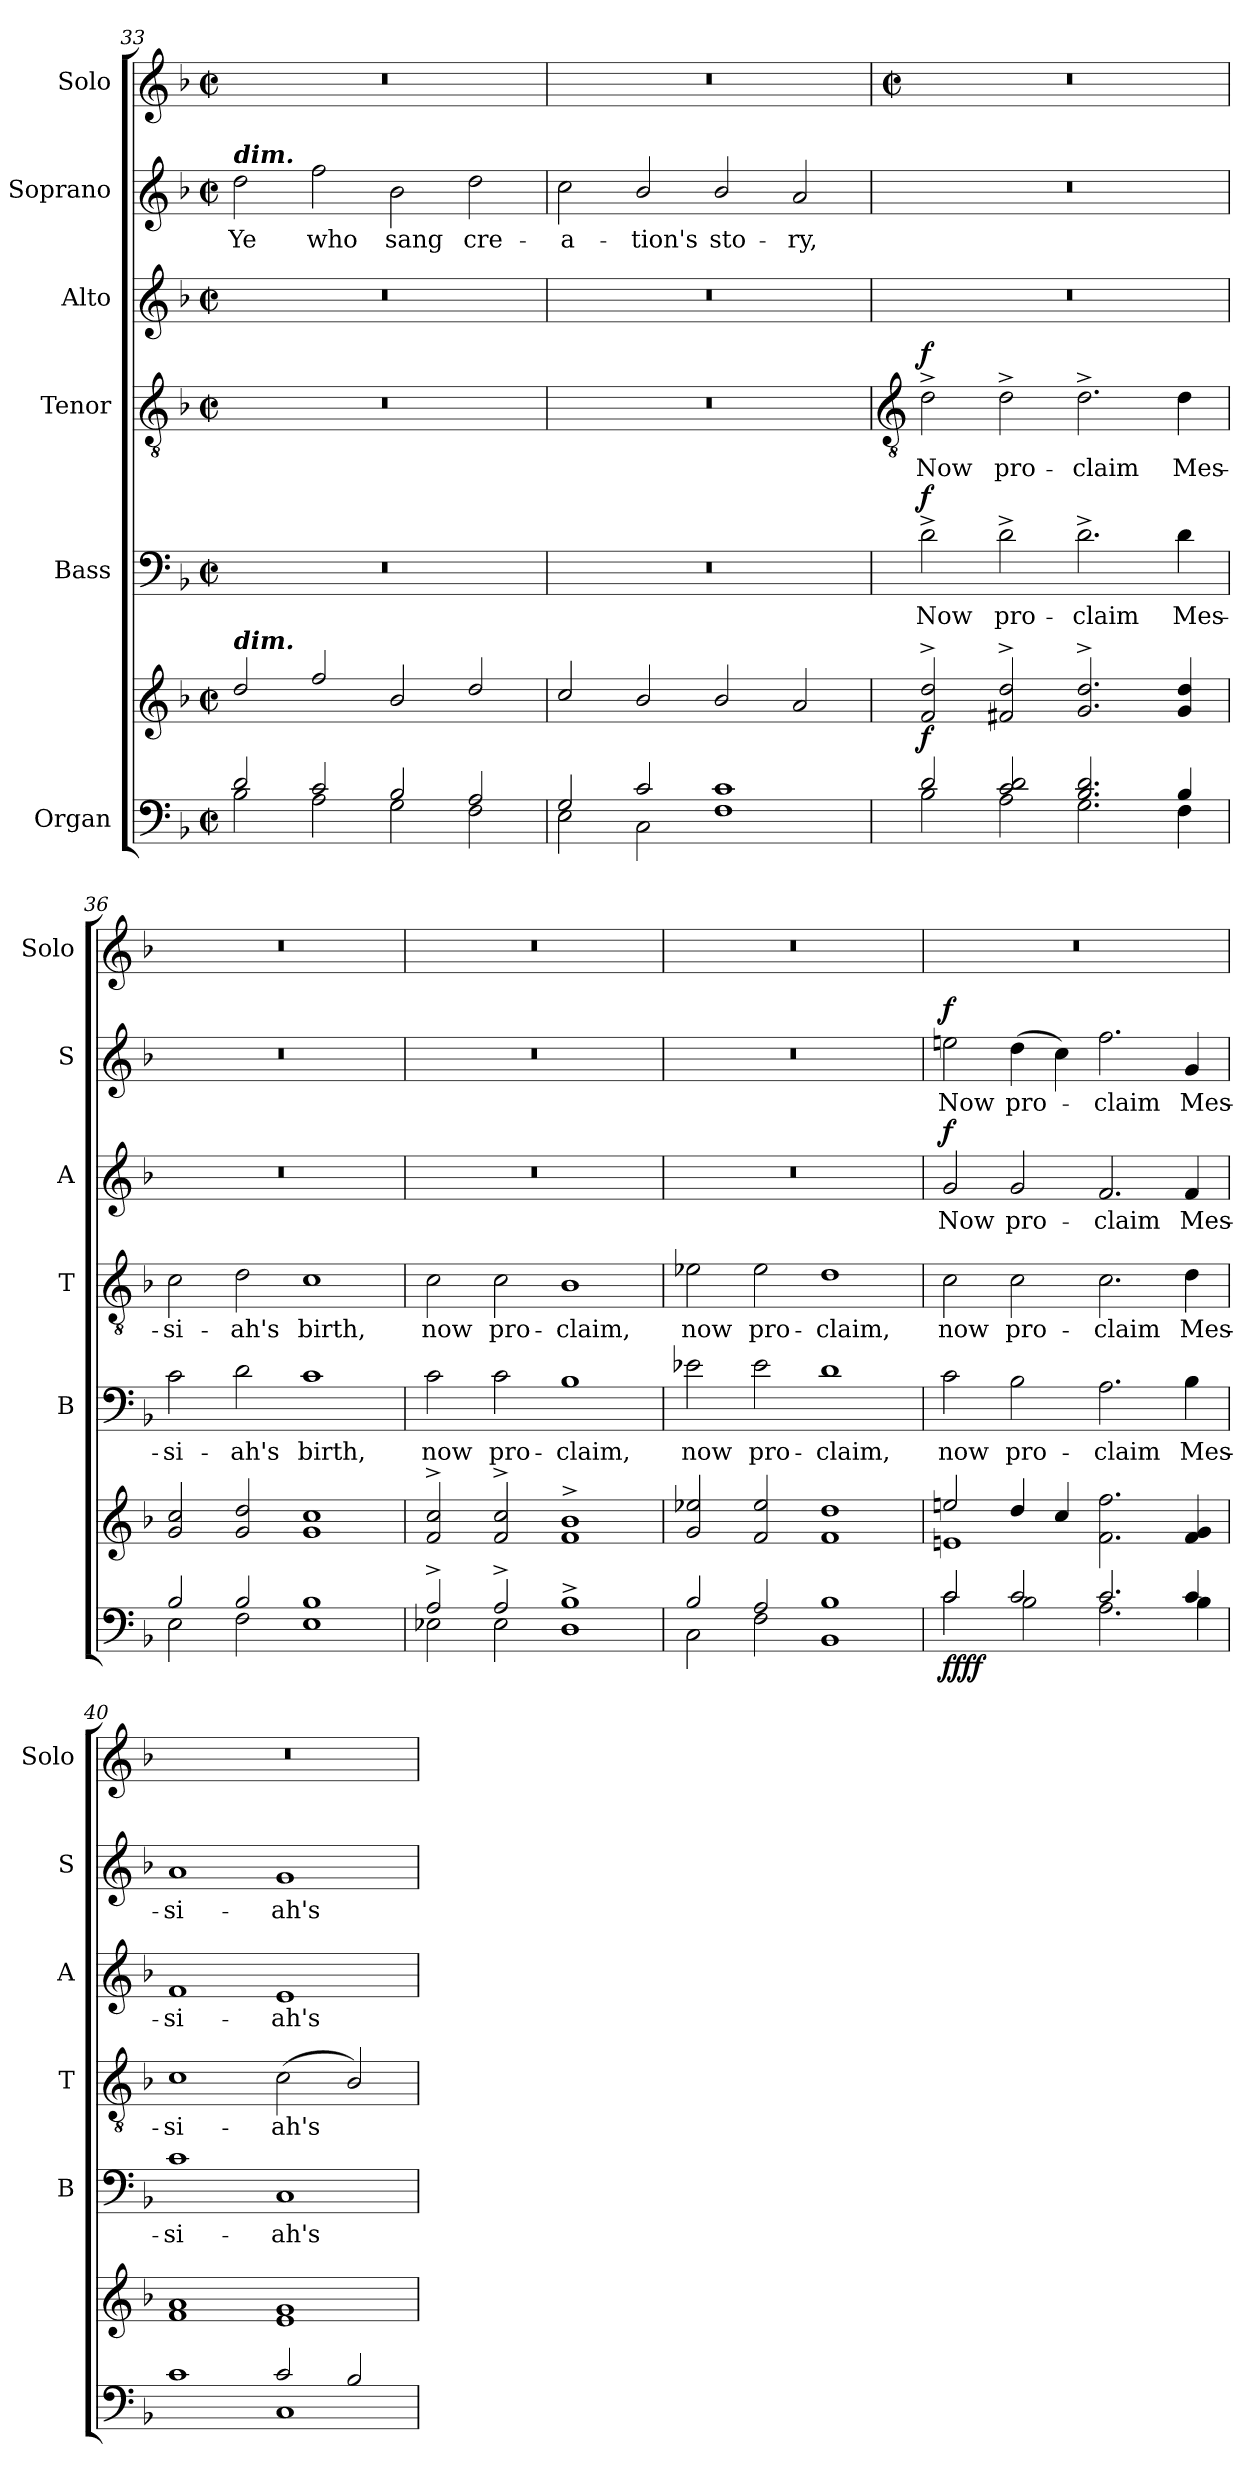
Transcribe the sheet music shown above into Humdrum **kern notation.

**kern	**kern	**dynam	**kern	**text	**dynam	**kern	**text	**dynam	**kern	**text	**dynam	**kern	**text	**dynam	**kern
*part6	*part6	*part6	*part5	*part5	*part5	*part4	*part4	*part4	*part3	*part3	*part3	*part2	*part2	*part2	*part1
*staff7	*staff6	*staff6/7	*staff5	*staff5	*staff5	*staff4	*staff4	*staff4	*staff3	*staff3	*staff3	*staff2	*staff2	*staff2	*staff1
*I"Organ	*	*	*I"Bass	*	*	*I"Tenor	*	*	*I"Alto	*	*	*I"Soprano	*	*	*I"Solo
*	*	*	*I'B	*	*	*I'T	*	*	*I'A	*	*	*I'S	*	*	*I'Solo
*clefF4	*clefG2	*	*clefF4	*	*	*clefGv2	*	*	*clefG2	*	*	*clefG2	*	*	*clefG2
*k[b-]	*k[b-]	*	*k[b-]	*	*	*k[b-]	*	*	*k[b-]	*	*	*k[b-]	*	*	*k[b-]
*F:	*F:	*	*F:	*	*	*F:	*	*	*F:	*	*	*F:	*	*	*F:
*M4/2	*M4/2	*	*M4/2	*	*	*M4/2	*	*	*M4/2	*	*	*M4/2	*	*	*M4/2
*met(c|)	*met(c|)	*	*met(c|)	*	*	*met(c|)	*	*	*met(c|)	*	*	*met(c|)	*	*	*met(c|)
=33	=33	=33	=33	=33	=33	=33	=33	=33	=33	=33	=33	=33	=33	=33	=33
*^	*^	*	*	*	*	*	*	*	*	*	*	*	*	*	*
!	!	!	!	!	!	!	!	!	!	!	!	!	!	!LO:TX:a:Bi:t=dim.	!	!	!
!	!	!LO:TX:a:Bi:t=dim.	!	!	!	!	!	!	!	!	!	!	!	!	!	!	!
!	!	!	!	!	!	!	!	!	!	!	!	!	!	!	!LO:LY:b	!	!
2d/	2B-\	2dd	0ryy	.	0r	.	.	0r	.	.	0r	.	.	2dd	Ye	.	0r
!	!	!	!	!	!	!	!	!	!	!	!	!	!	!	!LO:LY:b	!	!
2c/	2A\	2ff	.	.	.	.	.	.	.	.	.	.	.	2ff	who	.	.
!	!	!	!	!	!	!	!	!	!	!	!	!	!	!	!LO:LY:b	!	!
2B-/	2G\	2b-	.	.	.	.	.	.	.	.	.	.	.	2b-	sang	.	.
!	!	!	!	!	!	!	!	!	!	!	!	!	!	!	!LO:LY:b	!	!
2A/	2F\	2dd	.	.	.	.	.	.	.	.	.	.	.	2dd	cre-	.	.
=34	=34	=34	=34	=34	=34	=34	=34	=34	=34	=34	=34	=34	=34	=34	=34	=34	=34
!	!	!	!	!	!	!	!	!	!	!	!	!	!	!	!LO:LY:b	!	!
2G/	2E\	2cc	0ryy	.	0r	.	.	0r	.	.	0r	.	.	2cc	-a-	.	0r
!	!	!	!	!	!	!	!	!	!	!	!	!	!	!	!LO:LY:b	!	!
2c/	2C\	2b-/	.	.	.	.	.	.	.	.	.	.	.	2b-/	-tion's	.	.
!	!	!	!	!	!	!	!	!	!	!	!	!	!	!	!LO:LY:b	!	!
1c/	1F\	2b-/	.	.	.	.	.	.	.	.	.	.	.	2b-/	sto-	.	.
!	!	!	!	!	!	!	!	!	!	!	!	!	!	!	!LO:LY:b	!	!
.	.	2a	.	.	.	.	.	.	.	.	.	.	.	2a	-ry,	.	.
!!LO:LB:g=z
=35	=35	=35	=35	=35	=35	=35	=35	=35	=35	=35	=35	=35	=35	=35	=35	=35	=35
*	*	*	*	*	*	*	*	*clefGv2	*	*	*	*	*	*	*	*	*
*	*	*	*	*	*	*	*	*	*	*	*	*	*	*	*	*	*M4/2
*	*	*	*	*	*	*	*	*	*	*	*	*	*	*	*	*	*met(c|)
!	!	!	!	!LO:DY:b	!	!LO:LY:b	!LO:DY:b	!	!LO:LY:b	!LO:DY:b	!	!	!	!	!	!	!
2d/	2B-\	2f^ 2dd^	0ryy	f	2d^	Now	f	2d^	Now	f	0r	.	.	0r	.	.	0r
!	!	!	!	!	!	!LO:LY:b	!	!	!LO:LY:b	!	!	!	!	!	!	!	!
2c/ 2d/	2A\	2f#X^ 2dd^	.	.	2d^	pro-	.	2d^	pro-	.	.	.	.	.	.	.	.
!	!	!	!	!	!	!LO:LY:b	!	!	!LO:LY:b	!	!	!	!	!	!	!	!
2.B-/ 2.d/	2.G\	2.g^ 2.dd^	.	.	2.d^	-claim	.	2.d^	-claim	.	.	.	.	.	.	.	.
!	!	!	!	!	!	!LO:LY:b	!	!	!LO:LY:b	!	!	!	!	!	!	!	!
4B-/	4F\	4g 4dd	.	.	4d	Mes-	.	4d	Mes-	.	.	.	.	.	.	.	.
=36	=36	=36	=36	=36	=36	=36	=36	=36	=36	=36	=36	=36	=36	=36	=36	=36	=36
!	!	!	!	!	!	!LO:LY:b	!	!	!LO:LY:b	!	!	!	!	!	!	!	!
2B-/	2E\	2g 2cc	0ryy	.	2c	-si-	.	2c	-si-	.	0r	.	.	0r	.	.	0r
!	!	!	!	!	!	!LO:LY:b	!	!	!LO:LY:b	!	!	!	!	!	!	!	!
2B-/	2F\	2g 2dd	.	.	2d	-ah's	.	2d	-ah's	.	.	.	.	.	.	.	.
!	!	!	!	!	!	!LO:LY:b	!	!	!LO:LY:b	!	!	!	!	!	!	!	!
1B-/	1E\	1g 1cc	.	.	1c	birth,	.	1c	birth,	.	.	.	.	.	.	.	.
=37	=37	=37	=37	=37	=37	=37	=37	=37	=37	=37	=37	=37	=37	=37	=37	=37	=37
!	!	!	!	!	!	!LO:LY:b	!	!	!LO:LY:b	!	!	!	!	!	!	!	!
2A^/	2E-X\	2f^ 2cc^	0ryy	.	2c	now	.	2c	now	.	0r	.	.	0r	.	.	0r
!	!	!	!	!	!	!LO:LY:b	!	!	!LO:LY:b	!	!	!	!	!	!	!	!
2A^/	2E-\	2f^ 2cc^	.	.	2c	pro-	.	2c	pro-	.	.	.	.	.	.	.	.
!	!	!	!	!	!	!LO:LY:b	!	!	!LO:LY:b	!	!	!	!	!	!	!	!
1B-^/	1D\	1f^ 1b-^	.	.	1B-	-claim,	.	1B-	-claim,	.	.	.	.	.	.	.	.
=38	=38	=38	=38	=38	=38	=38	=38	=38	=38	=38	=38	=38	=38	=38	=38	=38	=38
!	!	!	!	!	!	!LO:LY:b	!	!	!LO:LY:b	!	!	!	!	!	!	!	!
2B-/	2C\	2g 2ee-X	0ryy	.	2e-X	now	.	2e-X	now	.	0r	.	.	0r	.	.	0r
!	!	!	!	!	!	!LO:LY:b	!	!	!LO:LY:b	!	!	!	!	!	!	!	!
2A/	2F\	2f 2ee-	.	.	2e-	pro-	.	2e-	pro-	.	.	.	.	.	.	.	.
!	!	!	!	!	!	!LO:LY:b	!	!	!LO:LY:b	!	!	!	!	!	!	!	!
1B-/	1BB-\	1f 1dd	.	.	1d	-claim,	.	1d	-claim,	.	.	.	.	.	.	.	.
=39	=39	=39	=39	=39	=39	=39	=39	=39	=39	=39	=39	=39	=39	=39	=39	=39	=39
!	!	!	!	!LO:DY:b=2	!	!LO:LY:b	!	!	!LO:LY:b	!	!	!LO:LY:b	!	!	!LO:LY:b	!	!
!	!	!	!	!LO:DY:n=1:b=2	!	!	!	!	!	!	!	!	!	!	!	!	!
!	!	!	!	!LO:DY:n=2:b	!	!	!	!	!	!	!	!	!	!	!	!	!
!	!	!	!	!LO:DY:n=3:b	!	!	!	!	!	!	!	!	!LO:DY:b	!	!	!LO:DY:b	!
2c/	2c\	2een/	1en\	f f f f	2c	now	.	2c	now	.	2g	Now	f	2een	Now	f	0r
!	!	!	!	!	!	!LO:LY:b	!	!	!LO:LY:b	!	!	!LO:LY:b	!	!	!LO:LY:b	!	!
2c/	2B-\	4dd/	.	.	2B-	pro-	.	2c	pro-	.	2g	pro-	.	(>4dd	pro-	.	.
.	.	4cc/	.	.	.	.	.	.	.	.	.	.	.	4cc)	.	.	.
!	!	!	!	!	!	!LO:LY:b	!	!	!LO:LY:b	!	!	!LO:LY:b	!	!	!LO:LY:b	!	!
2.c/	2.A\	2.f 2.ff	1ryy	.	2.A	-claim	.	2.c	-claim	.	2.f	-claim	.	2.ff	claim	.	.
!	!	!	!	!	!	!LO:LY:b	!	!	!LO:LY:b	!	!	!LO:LY:b	!	!	!LO:LY:b	!	!
4c/	4B-\	4f 4g	.	.	4B-	Mes-	.	4d	Mes-	.	4f	Mes-	.	4g	Mes-	.	.
=40	=40	=40	=40	=40	=40	=40	=40	=40	=40	=40	=40	=40	=40	=40	=40	=40	=40
!	!	!	!	!	!	!LO:LY:b	!	!	!LO:LY:b	!	!	!LO:LY:b	!	!	!LO:LY:b	!	!
1ryy	1c\	1f 1a	0ryy	.	1c	-si-	.	1c	-si-	.	1f	-si-	.	1a	-si-	.	0r
!	!	!	!	!	!	!LO:LY:b	!	!	!LO:LY:b	!	!	!LO:LY:b	!	!	!LO:LY:b	!	!
2c/	1C\	1e 1g	.	.	1C	-ah's	.	(<2c	-ah's	.	1e	-ah's	.	1g	-ah's	.	.
2B-/	.	.	.	.	.	.	.	2B-/)	.	.	.	.	.	.	.	.	.
*v	*v	*	*	*	*	*	*	*	*	*	*	*	*	*	*	*	*
*	*v	*v	*	*	*	*	*	*	*	*	*	*	*	*	*	*
=	=	=	=	=	=	=	=	=	=	=	=	=	=	=	=
*-	*-	*-	*-	*-	*-	*-	*-	*-	*-	*-	*-	*-	*-	*-	*-
